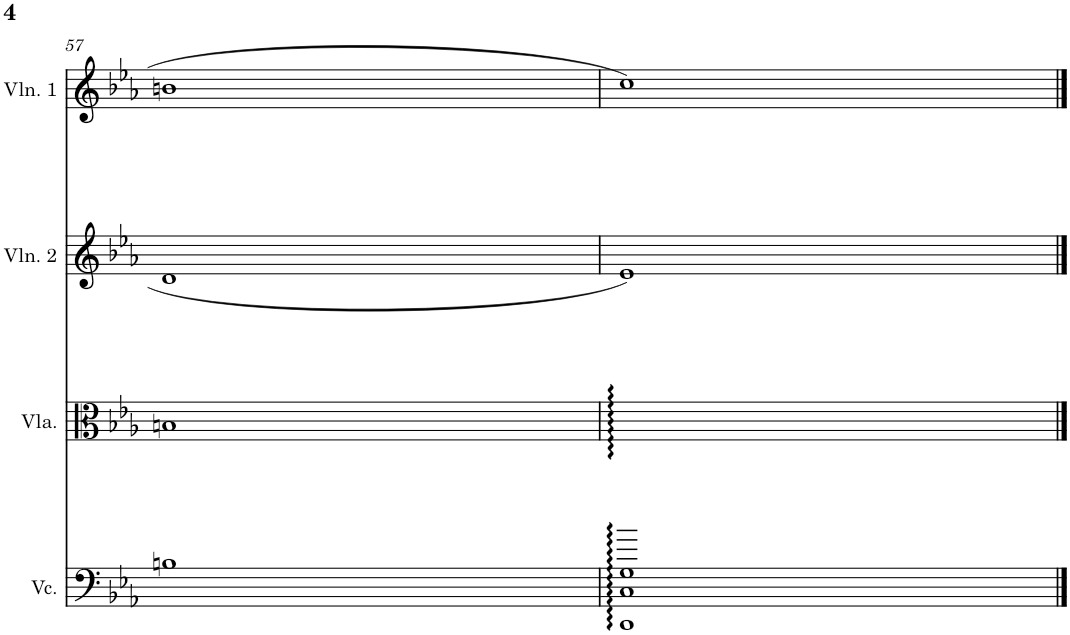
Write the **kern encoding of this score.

**kern	**kern	**kern	**kern
*part4	*part3	*part2	*part1
*staff4	*staff3	*staff2	*staff1
*I"Violoncello	*I"Viola	*I"Violin 2	*I"Violin 1
*I'Vc.	*I'Vla.	*I'Vln. 2	*I'Vln. 1
!!LO:PB:g=z
*clefF4	*clefC3	*clefG2	*clefG2
*k[b-e-a-]	*k[b-e-a-]	*k[b-e-a-]	*k[b-e-a-]
*M2/2	*M2/2	*M2/2	*M2/2
*met(c|)	*met(c|)	*met(c|)	*met(c|)
=57	=57	=57	=57
1Bn	1Bn	1d	1bn
=58	=58	=58	=58
1CC 1CC 1C 1C 1G 1G 1cc	1C 1C 1G 1e- 1cc	1e-	1cc
==	==	==	==
*-	*-	*-	*-
